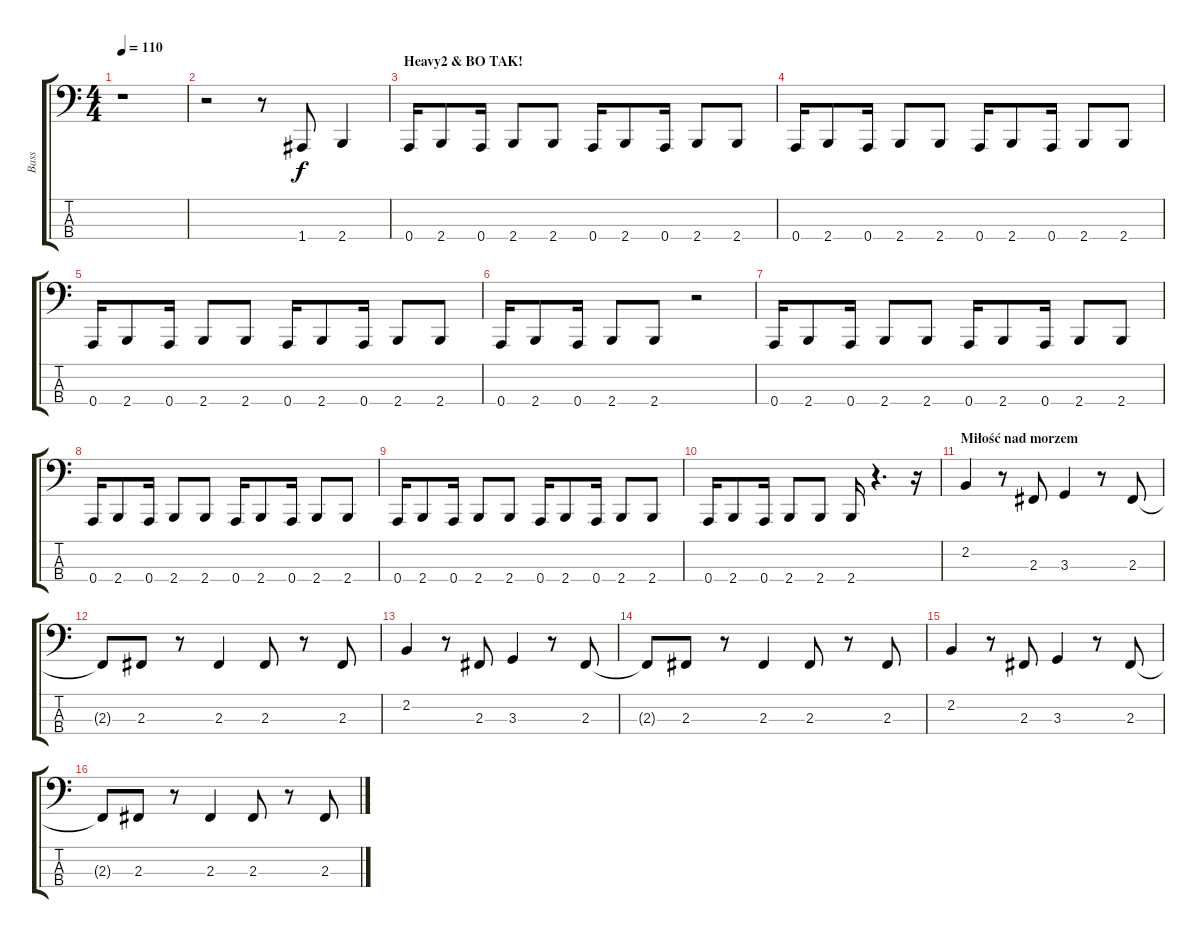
\track ("Bass" "Bass") {instrument electricbassfinger}
\staff {score tabs}
\tuning (D2 A1 E1 A0) {hide}
\ts (4 4)
\tempo 110
\clef f4
\ks c
r.1{dy f} |
r.2 r.8 1.4.8 2.4.4 |
\section ("" "Heavy2 & BO TAK!")
0.4.16 2.4.8 0.4.16 2.4.8 2.4.8 0.4.16 2.4.8 0.4.16 2.4.8 2.4.8 |
0.4.16 2.4.8 0.4.16 2.4.8 2.4.8 0.4.16 2.4.8 0.4.16 2.4.8 2.4.8 |
0.4.16 2.4.8 0.4.16 2.4.8 2.4.8 0.4.16 2.4.8 0.4.16 2.4.8 2.4.8 |
0.4.16 2.4.8 0.4.16 2.4.8 2.4.8 r.2 |
0.4.16 2.4.8 0.4.16 2.4.8 2.4.8 0.4.16 2.4.8 0.4.16 2.4.8 2.4.8 |
0.4.16 2.4.8 0.4.16 2.4.8 2.4.8 0.4.16 2.4.8 0.4.16 2.4.8 2.4.8 |
0.4.16 2.4.8 0.4.16 2.4.8 2.4.8 0.4.16 2.4.8 0.4.16 2.4.8 2.4.8 |
0.4.16 2.4.8 0.4.16 2.4.8 2.4.8 2.4.16 r.4{d} r.16 |
\section ("" "Miłość nad morzem")
2.2.4 r.8 2.3.8 3.3.4 r.8 2.3.8 |
2.3{t}.8 2.3.8 r.8 2.3.4 2.3.8 r.8 2.3.8 |
2.2.4 r.8 2.3.8 3.3.4 r.8 2.3.8 |
2.3{t}.8 2.3.8 r.8 2.3.4 2.3.8 r.8 2.3.8 |
2.2.4 r.8 2.3.8 3.3.4 r.8 2.3.8 |
2.3{t}.8 2.3.8 r.8 2.3.4 2.3.8 r.8 2.3.8
